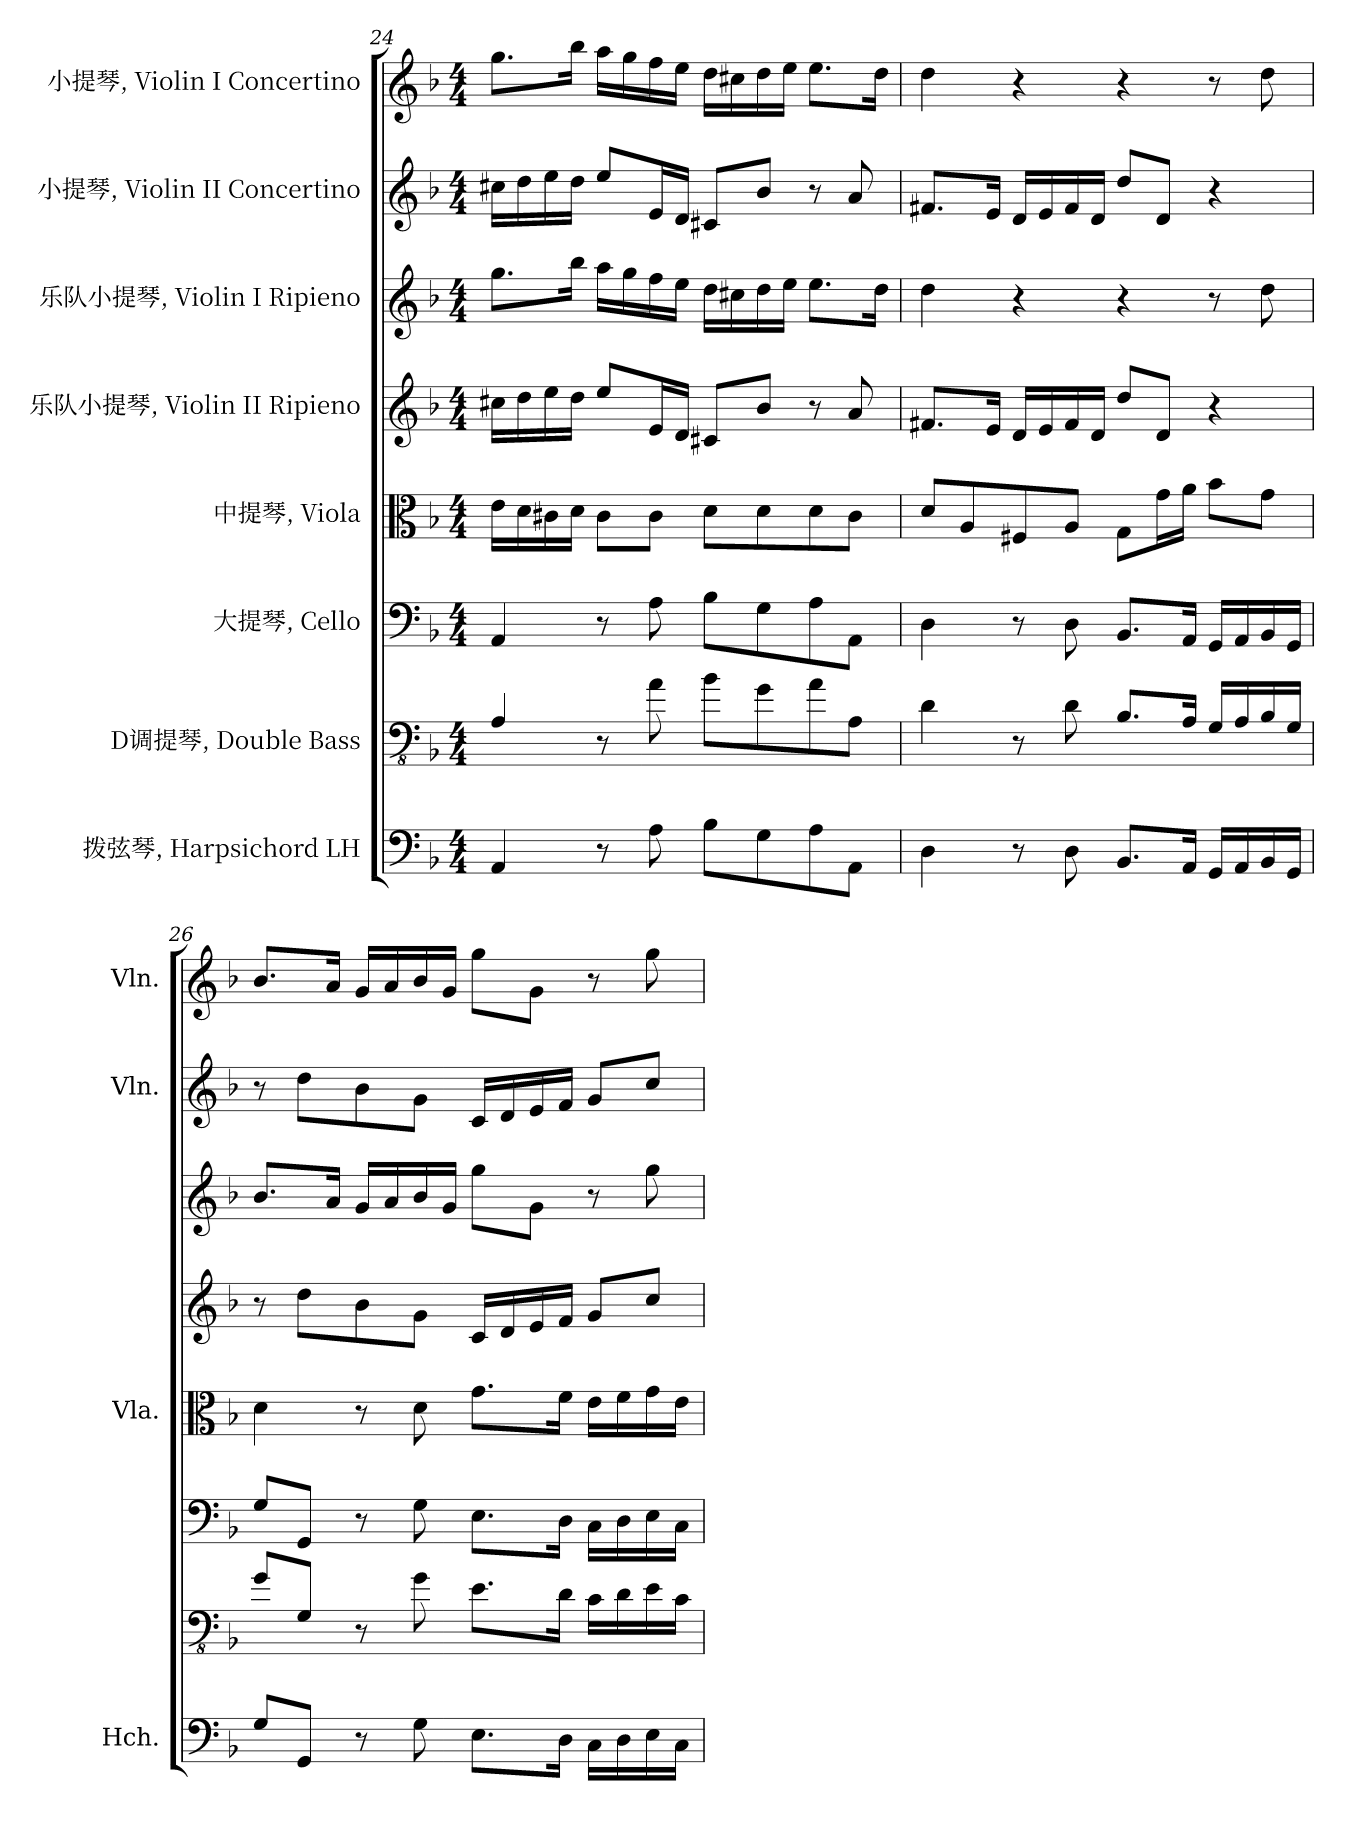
**kern	**kern	**kern	**kern	**kern	**kern	**kern	**kern
*part8	*part7	*part6	*part5	*part4	*part3	*part2	*part1
*staff8	*staff7	*staff6	*staff5	*staff4	*staff3	*staff2	*staff1
*I"拨弦琴, Harpsichord LH	*I"D调提琴, Double Bass	*I"大提琴, Cello	*I"中提琴, Viola	*I"乐队小提琴, Violin II Ripieno	*I"乐队小提琴, Violin I Ripieno	*I"小提琴, Violin II Concertino	*I"小提琴, Violin I Concertino
*I'Hch.	*	*	*I'Vla.	*	*	*I'Vln.	*I'Vln.
*clefF4	*clefFv4	*clefF4	*clefC3	*clefG2	*clefG2	*clefG2	*clefG2
*	*ITrd7c12	*	*	*	*	*	*
*k[b-]	*k[b-]	*k[b-]	*k[b-]	*k[b-]	*k[b-]	*k[b-]	*k[b-]
*M4/4	*M4/4	*M4/4	*M4/4	*M4/4	*M4/4	*M4/4	*M4/4
=24	=24	=24	=24	=24	=24	=24	=24
4AA/	4AAA/	4AA/	16e\LL	16cc#X\LL	8.gg\L	16cc#X\LL	8.gg\L
.	.	.	16d\	16dd\	.	16dd\	.
.	.	.	16c#X\	16ee\	.	16ee\	.
.	.	.	16d\JJ	16dd\JJ	16bb-\Jk	16dd\JJ	16bb-\Jk
8r	8r	8r	8c#\L	8ee/L	16aa\LL	8ee/L	16aa\LL
.	.	.	.	.	16gg\	.	16gg\
8A\	8AA\	8A\	8c#\J	16e/L	16ff\	16e/L	16ff\
.	.	.	.	16d/JJ	16ee\JJ	16d/JJ	16ee\JJ
8B-\L	8BB-\L	8B-\L	8d\L	8c#X/L	16dd\LL	8c#X/L	16dd\LL
.	.	.	.	.	16cc#X\	.	16cc#X\
8G\	8GG\	8G\	8d\	8b-/J	16dd\	8b-/J	16dd\
.	.	.	.	.	16ee\JJ	.	16ee\JJ
8A\	8AA\	8A\	8d\	8r	8.ee\L	8r	8.ee\L
8AA\J	8AAA\J	8AA\J	8c#\J	8a/	.	8a/	.
.	.	.	.	.	16dd\Jk	.	16dd\Jk
!!LO:PB:g=z
=25	=25	=25	=25	=25	=25	=25	=25
4D\	4DD\	4D\	8d/L	8.f#X/L	4dd\	8.f#X/L	4dd\
.	.	.	8A/	.	.	.	.
.	.	.	.	16e/Jk	.	16e/Jk	.
8r	8r	8r	8F#X/	16d/LL	4r	16d/LL	4r
.	.	.	.	16e/	.	16e/	.
8D\	8DD\	8D\	8A/J	16f#/	.	16f#/	.
.	.	.	.	16d/JJ	.	16d/JJ	.
8.BB-/L	8.BBB-/L	8.BB-/L	8G\L	8dd/L	4r	8dd/L	4r
.	.	.	16g\L	8d/J	.	8d/J	.
16AA/Jk	16AAA/Jk	16AA/Jk	16a\JJ	.	.	.	.
16GG/LL	16GGG/LL	16GG/LL	8b-\L	4r	8r	4r	8r
16AA/	16AAA/	16AA/	.	.	.	.	.
16BB-/	16BBB-/	16BB-/	8g\J	.	8dd\	.	8dd\
16GG/JJ	16GGG/JJ	16GG/JJ	.	.	.	.	.
=26	=26	=26	=26	=26	=26	=26	=26
8G/L	8GG/L	8G/L	4d\	8r	8.b-/L	8r	8.b-/L
8GG/J	8GGG/J	8GG/J	.	8dd\L	.	8dd\L	.
.	.	.	.	.	16a/Jk	.	16a/Jk
8r	8r	8r	8r	8b-\	16g/LL	8b-\	16g/LL
.	.	.	.	.	16a/	.	16a/
8G\	8GG\	8G\	8d\	8g\J	16b-/	8g\J	16b-/
.	.	.	.	.	16g/JJ	.	16g/JJ
8.E\L	8.EE\L	8.E\L	8.g\L	16c/LL	8gg\L	16c/LL	8gg\L
.	.	.	.	16d/	.	16d/	.
.	.	.	.	16e/	8g\J	16e/	8g\J
16D\Jk	16DD\Jk	16D\Jk	16f\Jk	16f/JJ	.	16f/JJ	.
16C\LL	16CC\LL	16C\LL	16e\LL	8g/L	8r	8g/L	8r
16D\	16DD\	16D\	16f\	.	.	.	.
16E\	16EE\	16E\	16g\	8cc/J	8gg\	8cc/J	8gg\
16C\JJ	16CC\JJ	16C\JJ	16e\JJ	.	.	.	.
=	=	=	=	=	=	=	=
*-	*-	*-	*-	*-	*-	*-	*-
